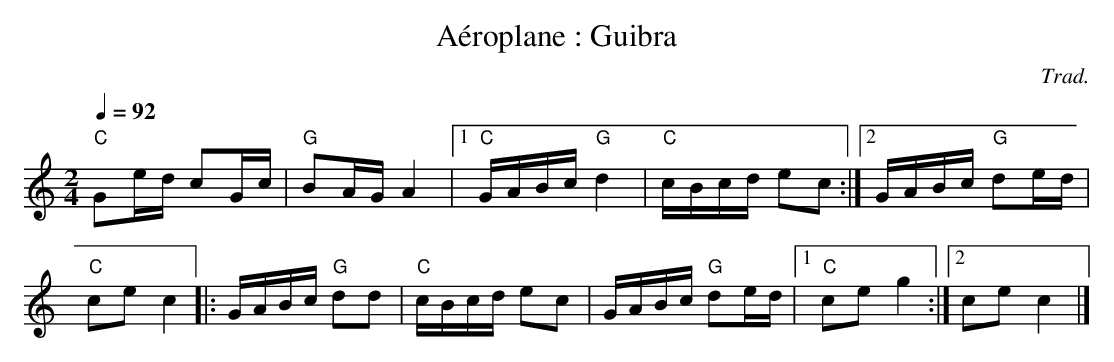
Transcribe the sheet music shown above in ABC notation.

X:1
T:Aéroplane : Guibra
E:12
C:Trad.
M:2/4
L:1/16
K:C
Q:1/4=92
"C"G2ed c2Gc | "G"B2AG A4 |1 "C"GABc "G"d4 | "C"cBcd e2c2 :|2\
GABc "G"d2ed | "C"c2e2 c4 |: GABc "G"d2d2 | "C"cBcd e2c2 |\
GABc "G"d2ed |1 "C"c2e2 g4 :|2 c2e2 c4 |]
